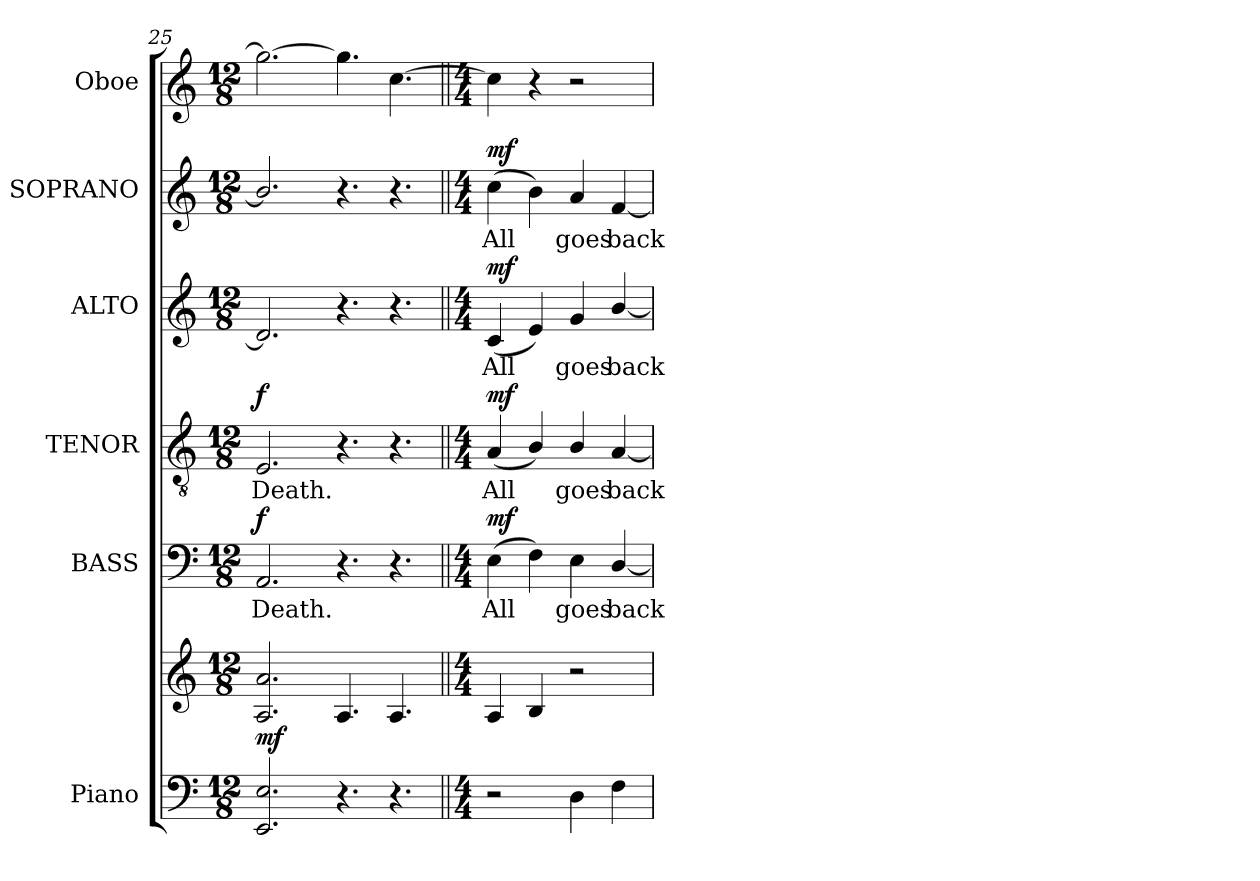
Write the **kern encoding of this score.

**kern	**kern	**dynam	**kern	**text	**dynam	**kern	**text	**dynam	**kern	**text	**dynam	**kern	**text	**dynam	**kern
*part6	*part6	*part6	*part5	*part5	*part5	*part4	*part4	*part4	*part3	*part3	*part3	*part2	*part2	*part2	*part1
*staff7	*staff6	*staff6/7	*staff5	*staff5	*staff5	*staff4	*staff4	*staff4	*staff3	*staff3	*staff3	*staff2	*staff2	*staff2	*staff1
*I"Piano	*	*	*I"BASS	*	*	*I"TENOR	*	*	*I"ALTO	*	*	*I"SOPRANO	*	*	*I"Oboe
*I'Pno.	*	*	*I'B.	*	*	*I'T.	*	*	*I'A.	*	*	*I'S.	*	*	*I'Ob.
!!LO:PB:g=z
*clefF4	*clefG2	*	*clefF4	*	*	*clefGv2	*	*	*clefG2	*	*	*clefG2	*	*	*clefG2
*	*	*	*	*	*	*ITrd7c12	*	*	*	*	*	*	*	*	*
*k[]	*k[]	*	*k[]	*	*	*k[]	*	*	*k[]	*	*	*k[]	*	*	*k[]
*a:	*a:	*	*a:	*	*	*a:	*	*	*a:	*	*	*a:	*	*	*a:
*M12/8	*M12/8	*	*M12/8	*	*	*M12/8	*	*	*M12/8	*	*	*M12/8	*	*	*M12/8
=25	=25	=25	=25	=25	=25	=25	=25	=25	=25	=25	=25	=25	=25	=25	=25
!	!	!	!	!LO:LY:b:color=#000000	!	!	!	!	!	!	!	!	!	!	!
!	!	!	!	!	!	!	!LO:LY:b:color=#000000	!	!	!	!	!	!	!	!
2.EEi/ 2.Ei	2.Ai/ 2.ai	mf	2.AAi/	Death.	f	2.EEi/	Death.	f	2.di/]	.	.	2.bi/]	.	.	2.ggi\_
4.r	4.Ai/	.	4.r	.	.	4.r	.	.	4.r	.	.	4.r	.	.	4.ggi\]
4.r	4.Ai/	.	4.r	.	.	4.r	.	.	4.r	.	.	4.r	.	.	[4.cci\
=26||	=26||	=26||	=26||	=26||	=26||	=26||	=26||	=26||	=26||	=26||	=26||	=26||	=26||	=26||	=26||
!!LO:REH:place=s1:B:color=#000000:enc=box:fs=17.1407:t=A
*M4/4	*M4/4	*	*M4/4	*	*	*M4/4	*	*	*M4/4	*	*	*M4/4	*	*	*M4/4
!	!	!	!	!LO:LY:b:color=#000000	!	!	!	!	!	!	!	!	!	!	!
!	!	!	!	!	!	!	!LO:LY:b:color=#000000	!	!	!	!	!	!	!	!
!	!	!	!	!	!	!	!	!	!	!LO:LY:b:color=#000000	!	!	!	!	!
*	*MM90	*	*	*	*	*	*	*	*	*	*	*	*	*	*MM90
!	!	!	!	!	!	!	!	!	!	!	!	!	!LO:LY:b:color=#000000	!	!
2r	4Ai/	.	(4Ei\	All	mf	(4AAi/	All	mf	(4ci/	All	mf	(4cci\	All	mf	4cci\]
.	4Bi/	.	4Fi\)	.	.	4BBi/)	.	.	4ei/)	.	.	4bi\)	.	.	4r
!	!	!	!	!LO:LY:b:color=#000000	!	!	!	!	!	!	!	!	!	!	!
!	!	!	!	!	!	!	!LO:LY:b:color=#000000	!	!	!	!	!	!	!	!
!	!	!	!	!	!	!	!	!	!	!LO:LY:b:color=#000000	!	!	!	!	!
!	!	!	!	!	!	!	!	!	!	!	!	!	!LO:LY:b:color=#000000	!	!
4Di\	2r	.	4Ei\	goes	.	4BBi/	goes	.	4gi/	goes	.	4ai/	goes	.	2r
!	!	!	!	!LO:LY:b:color=#000000	!	!	!	!	!	!	!	!	!	!	!
!	!	!	!	!	!	!	!LO:LY:b:color=#000000	!	!	!	!	!	!	!	!
!	!	!	!	!	!	!	!	!	!	!LO:LY:b:color=#000000	!	!	!	!	!
!	!	!	!	!	!	!	!	!	!	!	!	!	!LO:LY:b:color=#000000	!	!
4Fi\	.	.	[4Di/	back	.	[4AAi/	back	.	[4bi/	back	.	[4fi/	back	.	.
=	=	=	=	=	=	=	=	=	=	=	=	=	=	=	=
*-	*-	*-	*-	*-	*-	*-	*-	*-	*-	*-	*-	*-	*-	*-	*-
